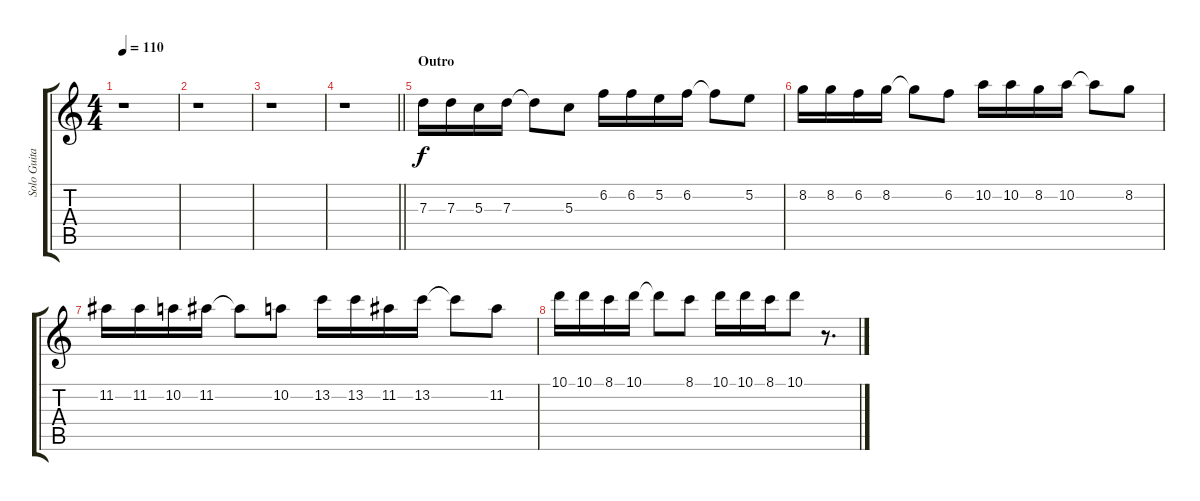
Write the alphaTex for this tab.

\track ("Solo Guitar" "Solo Guita") {instrument distortionguitar}
\staff {score tabs}
\tuning (E4 B3 G3 D3 A2 E2) {hide}
\ts (4 4)
\tempo 110
\clef g2
\ks c
r.1{dy f} |
r.1 |
r.1 |
\barLineRight lightlight
r.1 |
\section ("" "Outro")
7.3.16 7.3.16 5.3.16 7.3.16 7.3{t}.8 5.3.8 6.2.16 6.2.16 5.2.16 6.2.16 6.2{t}.8 5.2.8 |
8.2.16 8.2.16 6.2.16 8.2.16 8.2{t}.8 6.2.8 10.2.16 10.2.16 8.2.16 10.2.16 10.2{t}.8 8.2.8 |
11.2.16 11.2.16 10.2.16 11.2.16 11.2{t}.8 10.2.8 13.2.16 13.2.16 11.2.16 13.2.16 13.2{t}.8 11.2.8 |
10.1.16 10.1.16 8.1.16 10.1.16 10.1{t}.8 8.1.8 10.1.16 10.1.16 8.1.16 10.1.8 r.8{d}
